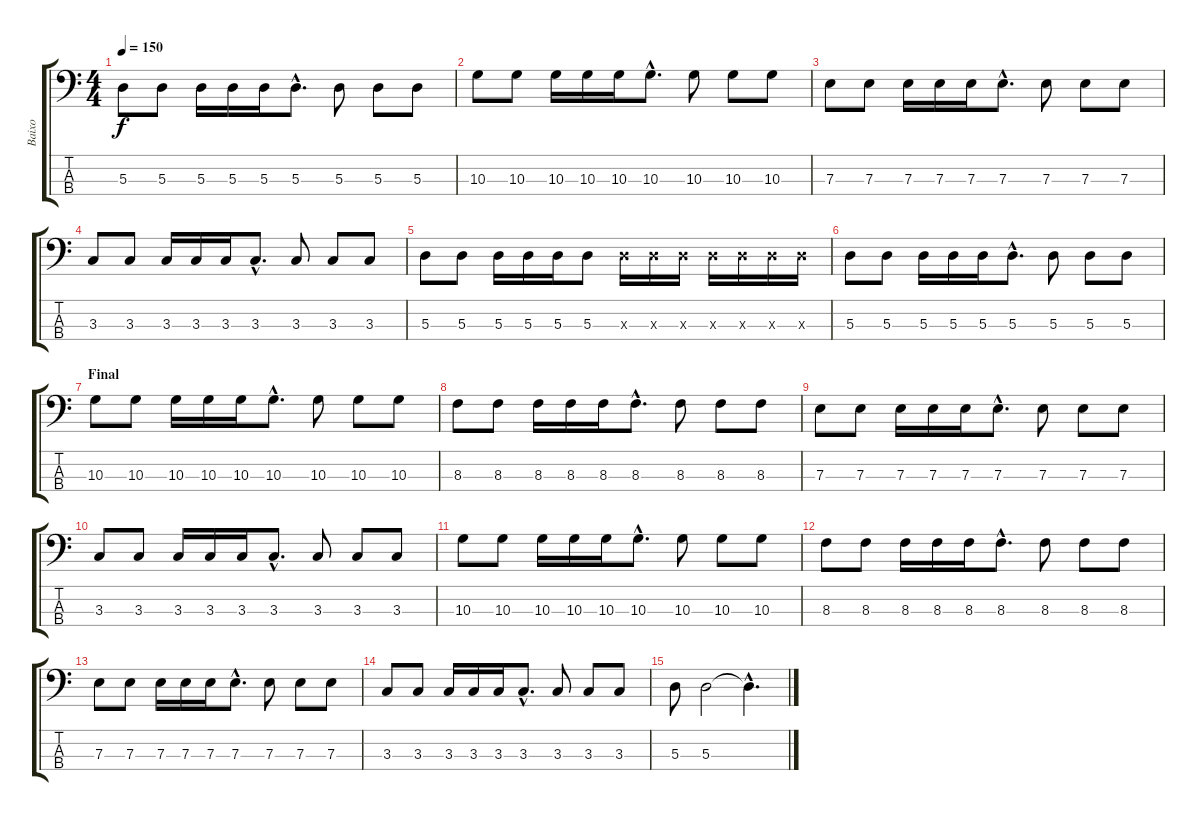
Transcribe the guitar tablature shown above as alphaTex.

\track ("Baixo" "Baixo") {instrument electricbassfinger}
\staff {score tabs}
\tuning (G2 D2 A1 E1) {hide}
\ts (4 4)
\tempo 150
\clef f4
\ks c
5.3.8{dy f} 5.3.8 5.3.16 5.3.16 5.3.16 5.3{hac}.8{d} 5.3.8 5.3.8 5.3.8 |
10.3.8 10.3.8 10.3.16 10.3.16 10.3.16 10.3{hac}.8{d} 10.3.8 10.3.8 10.3.8 |
7.3.8 7.3.8 7.3.16 7.3.16 7.3.16 7.3{hac}.8{d} 7.3.8 7.3.8 7.3.8 |
3.3.8 3.3.8 3.3.16 3.3.16 3.3.16 3.3{hac}.8{d} 3.3.8 3.3.8 3.3.8 |
5.3.8 5.3.8 5.3.16 5.3.16 5.3.16 5.3.8 5.3{x}.16 5.3{x}.16 5.3{x}.16 5.3{x}.16 5.3{x}.16 5.3{x}.16 5.3{x}.16 |
5.3.8 5.3.8 5.3.16 5.3.16 5.3.16 5.3{hac}.8{d} 5.3.8 5.3.8 5.3.8 |
\section ("" "Final")
10.3.8 10.3.8 10.3.16 10.3.16 10.3.16 10.3{hac}.8{d} 10.3.8 10.3.8 10.3.8 |
8.3.8 8.3.8 8.3.16 8.3.16 8.3.16 8.3{hac}.8{d} 8.3.8 8.3.8 8.3.8 |
7.3.8 7.3.8 7.3.16 7.3.16 7.3.16 7.3{hac}.8{d} 7.3.8 7.3.8 7.3.8 |
3.3.8 3.3.8 3.3.16 3.3.16 3.3.16 3.3{hac}.8{d} 3.3.8 3.3.8 3.3.8 |
10.3.8 10.3.8 10.3.16 10.3.16 10.3.16 10.3{hac}.8{d} 10.3.8 10.3.8 10.3.8 |
8.3.8 8.3.8 8.3.16 8.3.16 8.3.16 8.3{hac}.8{d} 8.3.8 8.3.8 8.3.8 |
7.3.8 7.3.8 7.3.16 7.3.16 7.3.16 7.3{hac}.8{d} 7.3.8 7.3.8 7.3.8 |
3.3.8 3.3.8 3.3.16 3.3.16 3.3.16 3.3{hac}.8{d} 3.3.8 3.3.8 3.3.8 |
5.3.8 5.3.2 5.3{hac t}.4{d}
